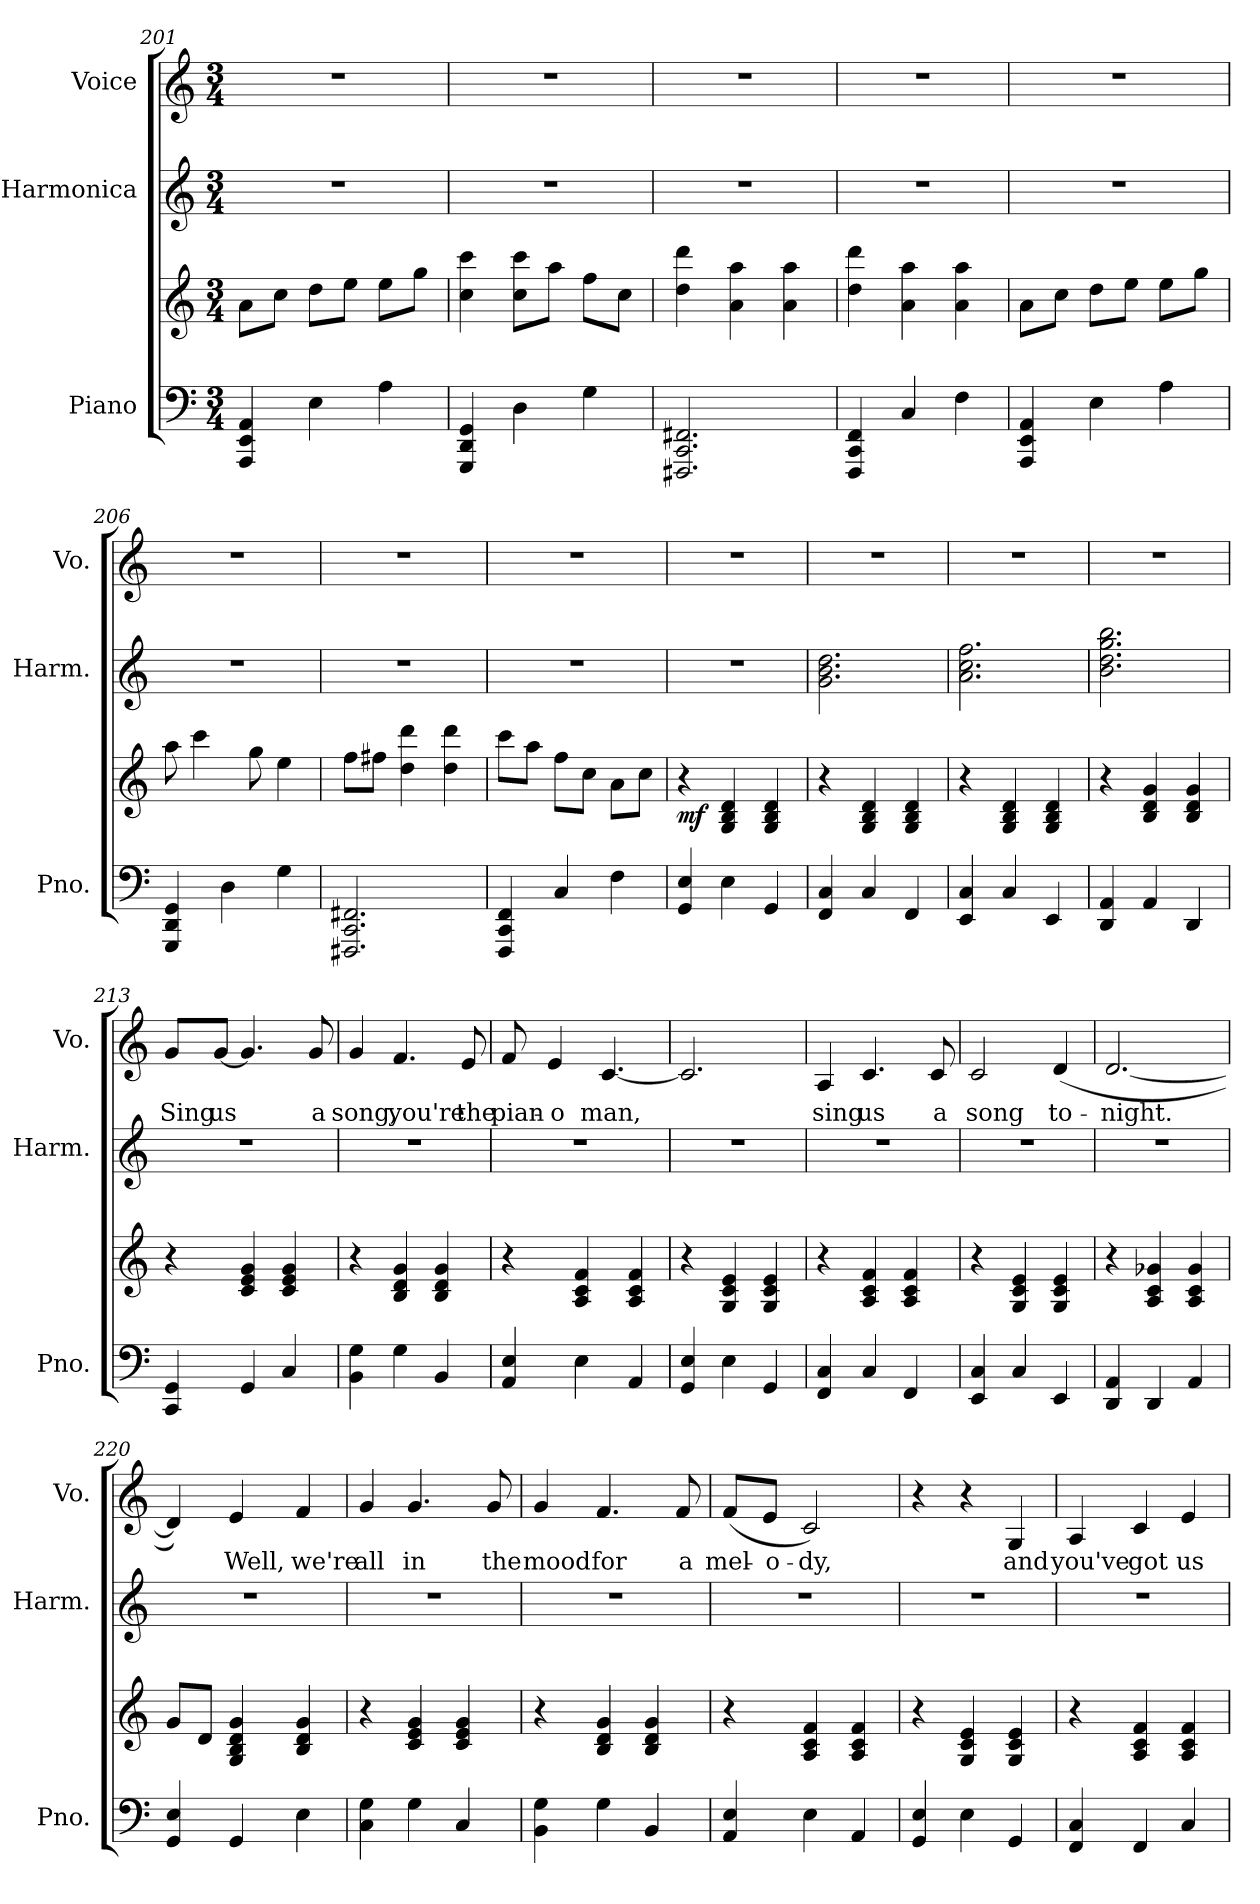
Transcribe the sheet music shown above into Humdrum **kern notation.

**kern	**kern	**dynam	**kern	**kern	**text
*part3	*part3	*part3	*part2	*part1	*part1
*staff4	*staff3	*staff3/4	*staff2	*staff1	*staff1
*I"Piano	*	*	*I"Harmonica	*I"Voice	*
*I'Pno.	*	*	*I'Harm.	*I'Vo.	*
*clefF4	*clefG2	*	*clefG2	*clefG2	*
*k[]	*k[]	*	*k[]	*k[]	*
*M3/4	*M3/4	*	*M3/4	*M3/4	*
=201	=201	=201	=201	=201	=201
4AAA/ 4EE/ 4AA/	8a\L	.	2.r	2.r	.
.	8cc\J	.	.	.	.
4E\	8dd\L	.	.	.	.
.	8ee\J	.	.	.	.
4A\	8ee\L	.	.	.	.
.	8gg\J	.	.	.	.
!!LO:PB:g=z
=202	=202	=202	=202	=202	=202
4GGG/ 4DD/ 4GG/	4cc\ 4ccc\	.	2.r	2.r	.
4D\	8cc\ 8ccc\L	.	.	.	.
.	8aa\J	.	.	.	.
4G\	8ff\L	.	.	.	.
.	8cc\J	.	.	.	.
=203	=203	=203	=203	=203	=203
2.FFF#X/ 2.CC/ 2.FF#X/	4dd\ 4ddd\	.	2.r	2.r	.
.	4a\ 4aa\	.	.	.	.
.	4a\ 4aa\	.	.	.	.
=204	=204	=204	=204	=204	=204
4FFF/ 4CC/ 4FF/	4dd\ 4ddd\	.	2.r	2.r	.
4C/	4a\ 4aa\	.	.	.	.
4F\	4a\ 4aa\	.	.	.	.
=205	=205	=205	=205	=205	=205
4AAA/ 4EE/ 4AA/	8a\L	.	2.r	2.r	.
.	8cc\J	.	.	.	.
4E\	8dd\L	.	.	.	.
.	8ee\J	.	.	.	.
4A\	8ee\L	.	.	.	.
.	8gg\J	.	.	.	.
=206	=206	=206	=206	=206	=206
4GGG/ 4DD/ 4GG/	8aa\	.	2.r	2.r	.
.	4ccc\	.	.	.	.
4D\	.	.	.	.	.
.	8gg\	.	.	.	.
4G\	4ee\	.	.	.	.
=207	=207	=207	=207	=207	=207
2.FFF#X/ 2.CC/ 2.FF#X/	8ff\L	.	2.r	2.r	.
.	8ff#X\J	.	.	.	.
.	4dd\ 4ddd\	.	.	.	.
.	4dd\ 4ddd\	.	.	.	.
=208	=208	=208	=208	=208	=208
4FFF/ 4CC/ 4FF/	8ccc\L	.	2.r	2.r	.
.	8aa\J	.	.	.	.
4C/	8ff\L	.	.	.	.
.	8cc\J	.	.	.	.
4F\	8a\L	.	.	.	.
.	8cc\J	.	.	.	.
=209	=209	=209	=209	=209	=209
!	!	!LO:DY:b	!	!	!
4GG/ 4E/	4r	mf	2.r	2.r	.
4E\	4G/ 4B/ 4d/	.	.	.	.
4GG/	4G/ 4B/ 4d/	.	.	.	.
!!LO:LB:g=z
=210	=210	=210	=210	=210	=210
4FF/ 4C/	4r	.	2.g\ 2.b\ 2.dd\	2.r	.
4C/	4G/ 4B/ 4d/	.	.	.	.
4FF/	4G/ 4B/ 4d/	.	.	.	.
=211	=211	=211	=211	=211	=211
4EE/ 4C/	4r	.	2.a\ 2.cc\ 2.ff\	2.r	.
4C/	4G/ 4B/ 4d/	.	.	.	.
4EE/	4G/ 4B/ 4d/	.	.	.	.
=212	=212	=212	=212	=212	=212
4DD/ 4AA/	4r	.	2.b\ 2.dd\ 2.gg\ 2.bb\	2.r	.
4AA/	4B/ 4d/ 4g/	.	.	.	.
4DD/	4B/ 4d/ 4g/	.	.	.	.
=213	=213	=213	=213	=213	=213
!	!	!	!	!	!LO:LY:b
4CC/ 4GG/	4r	.	2.r	8g/L	Sing
!	!	!	!	!	!LO:LY:b
.	.	.	.	[8g/J	us
4GG/	4c/ 4e/ 4g/	.	.	4.g/]	.
4C/	4c/ 4e/ 4g/	.	.	.	.
!	!	!	!	!	!LO:LY:b
.	.	.	.	8g/	a
=214	=214	=214	=214	=214	=214
!	!	!	!	!	!LO:LY:b
4BB\ 4G\	4r	.	2.r	4g/	song,
!	!	!	!	!	!LO:LY:b
4G\	4B/ 4d/ 4g/	.	.	4.f/	you're
4BB/	4B/ 4d/ 4g/	.	.	.	.
!	!	!	!	!	!LO:LY:b
.	.	.	.	8e/	the
=215	=215	=215	=215	=215	=215
!	!	!	!	!	!LO:LY:b
4AA/ 4E/	4r	.	2.r	8f/	pian-
!	!	!	!	!	!LO:LY:b
.	.	.	.	4e/	-o
4E\	4A/ 4c/ 4f/	.	.	.	.
!	!	!	!	!	!LO:LY:b
.	.	.	.	[4.c/	man,
4AA/	4A/ 4c/ 4f/	.	.	.	.
=216	=216	=216	=216	=216	=216
4GG/ 4E/	4r	.	2.r	2.c/]	.
4E\	4G/ 4c/ 4e/	.	.	.	.
4GG/	4G/ 4c/ 4e/	.	.	.	.
!!LO:PB:g=z
=217	=217	=217	=217	=217	=217
!	!	!	!	!	!LO:LY:b
4FF/ 4C/	4r	.	2.r	4A/	sing
!	!	!	!	!	!LO:LY:b
4C/	4A/ 4c/ 4f/	.	.	4.c/	us
4FF/	4A/ 4c/ 4f/	.	.	.	.
!	!	!	!	!	!LO:LY:b
.	.	.	.	8c/	a
=218	=218	=218	=218	=218	=218
!	!	!	!	!	!LO:LY:b
4EE/ 4C/	4r	.	2.r	2c/	song
4C/	4G/ 4c/ 4e/	.	.	.	.
!	!	!	!	!	!LO:LY:b
4EE/	4G/ 4c/ 4e/	.	.	(>4d/	to-
=219	=219	=219	=219	=219	=219
!	!	!	!	!	!LO:LY:b
4DD/ 4AA/	4r	.	2.r	[2.d/	-night.
4DD/	4A/ 4c/ 4g-X/	.	.	.	.
4AA/	4A/ 4c/ 4g-/	.	.	.	.
=220	=220	=220	=220	=220	=220
4GG/ 4E/	8g/L	.	2.r	4d/])	.
.	8d/J	.	.	.	.
!	!	!	!	!	!LO:LY:b
4GG/	4G/ 4B/ 4d/ 4g/	.	.	4e/	Well,
!	!	!	!	!	!LO:LY:b
4E\	4B/ 4d/ 4g/	.	.	4f/	we're
=221	=221	=221	=221	=221	=221
!	!	!	!	!	!LO:LY:b
4C\ 4G\	4r	.	2.r	4g/	all
!	!	!	!	!	!LO:LY:b
4G\	4c/ 4e/ 4g/	.	.	4.g/	in
4C/	4c/ 4e/ 4g/	.	.	.	.
!	!	!	!	!	!LO:LY:b
.	.	.	.	8g/	the
=222	=222	=222	=222	=222	=222
!	!	!	!	!	!LO:LY:b
4BB\ 4G\	4r	.	2.r	4g/	mood
!	!	!	!	!	!LO:LY:b
4G\	4B/ 4d/ 4g/	.	.	4.f/	for
4BB/	4B/ 4d/ 4g/	.	.	.	.
!	!	!	!	!	!LO:LY:b
.	.	.	.	8f/	a
!!LO:LB:g=z
=223	=223	=223	=223	=223	=223
!	!	!	!	!	!LO:LY:b
4AA/ 4E/	4r	.	2.r	(<8f/L	mel-
!	!	!	!	!	!LO:LY:b
.	.	.	.	8e/J	-o-
!	!	!	!	!	!LO:LY:b
4E\	4A/ 4c/ 4f/	.	.	2c/)	-dy,
4AA/	4A/ 4c/ 4f/	.	.	.	.
=224	=224	=224	=224	=224	=224
4GG/ 4E/	4r	.	2.r	4r	.
4E\	4G/ 4c/ 4e/	.	.	4r	.
!	!	!	!	!	!LO:LY:b
4GG/	4G/ 4c/ 4e/	.	.	4G/	and
=225	=225	=225	=225	=225	=225
!	!	!	!	!	!LO:LY:b
4FF/ 4C/	4r	.	2.r	4A/	you've
!	!	!	!	!	!LO:LY:b
4FF/	4A/ 4c/ 4f/	.	.	4c/	got
!	!	!	!	!	!LO:LY:b
4C/	4A/ 4c/ 4f/	.	.	4e/	us
=	=	=	=	=	=
*-	*-	*-	*-	*-	*-
